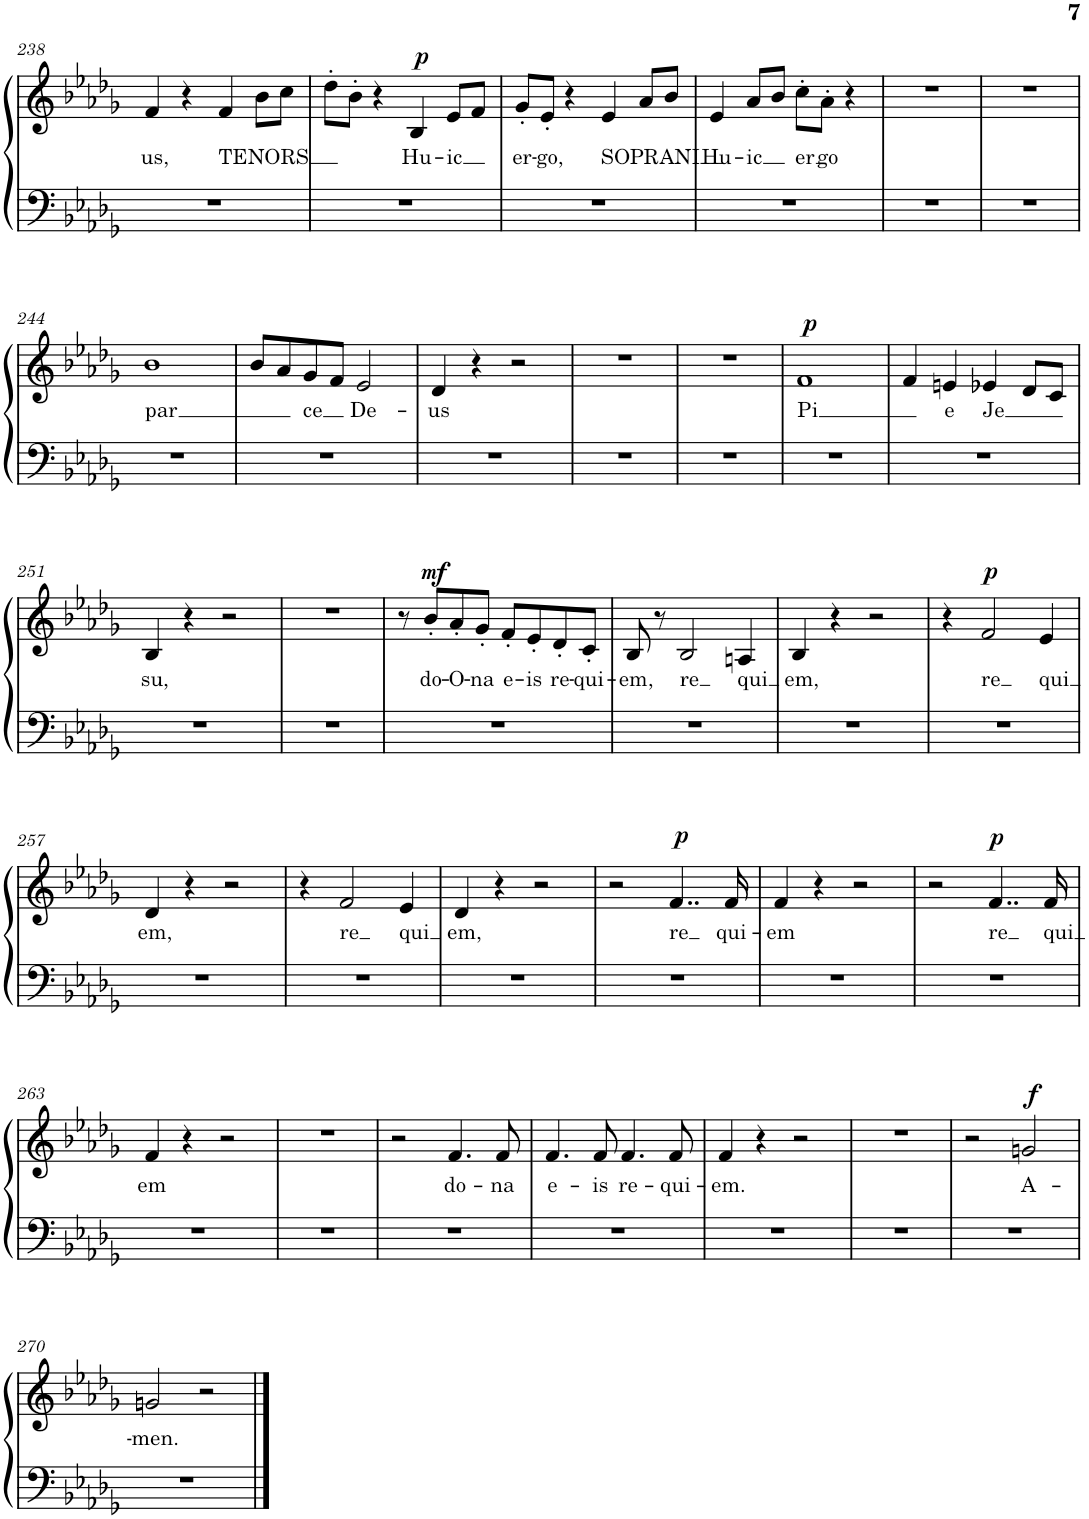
**kern	**kern	**text	**dynam
*part1	*part1	*part1	*part1
*staff2	*staff1	*staff1	*staff1/2
*I"Piano	*	*	*
*I'Pno.	*	*	*
!!LO:PB:g=z
*clefF4	*clefG2	*	*
*k[b-e-a-d-g-]	*k[b-e-a-d-g-]	*	*
*M4/4	*M4/4	*	*
*met(c)	*met(c)	*	*
=238	=238	=238	=238
!	!	!LO:LY:b	!
1r	4f/	us,	.
.	4r	.	.
!	!	!LO:LY:b	!
.	4f/	TENORS	.
.	8b-\L	.	.
.	8cc\J	.	.
=239	=239	=239	=239
1r	8dd-'\L	.	.
.	8b-'\J	.	.
.	4r	.	.
!	!	!LO:LY:b	!LO:DY:a
.	4B-/	Hu-	p
!	!	!LO:LY:b	!
.	8e-/L	-ic	.
.	8f/J	.	.
=240	=240	=240	=240
!	!	!LO:LY:b	!
1r	8g-'/L	er-	.
!	!	!LO:LY:b	!
.	8e-'/J	-go,	.
.	4r	.	.
!	!	!LO:LY:b	!
.	4e-/	SOPRANI	.
.	8a-/L	.	.
.	8b-/J	.	.
=241	=241	=241	=241
!	!	!LO:LY:b	!
1r	4e-/	Hu-	.
!	!	!LO:LY:b	!
.	8a-/L	-ic	.
.	8b-/J	.	.
!	!	!LO:LY:b	!
.	8cc'\L	er	.
!	!	!LO:LY:b	!
.	8a-'\J	go	.
.	4r	.	.
=242	=242	=242	=242
1r	1r	.	.
=243	=243	=243	=243
1r	1r	.	.
!!LO:LB:g=z
=244	=244	=244	=244
!	!	!LO:LY:b	!
1r	1b-	par	.
=245	=245	=245	=245
1r	8b-/L	.	.
.	8a-/	.	.
!	!	!LO:LY:b	!
.	8g-/	ce	.
.	8f/J	.	.
!	!	!LO:LY:b	!
.	2e-/	De-	.
=246	=246	=246	=246
!	!	!LO:LY:b	!
1r	4d-/	-us	.
.	4r	.	.
.	2r	.	.
=247	=247	=247	=247
1r	1r	.	.
=248	=248	=248	=248
1r	1r	.	.
=249	=249	=249	=249
!	!	!LO:LY:b	!LO:DY:a
1r	1f	Pi	p
=250	=250	=250	=250
1r	4f/	.	.
!	!	!LO:LY:b	!
.	4en/	e	.
!	!	!LO:LY:b	!
.	4e-X/	Je	.
.	8d-/L	.	.
.	8c/J	.	.
!!LO:LB:g=z
=251	=251	=251	=251
!	!	!LO:LY:b	!
1r	4B-/	su,	.
.	4r	.	.
.	2r	.	.
=252	=252	=252	=252
1r	1r	.	.
=253	=253	=253	=253
1r	8r	.	.
!	!	!LO:LY:b	!LO:DY:a
.	8b-'/L	do-	mf
!	!	!LO:LY:b	!
.	8a-'/	-O-	.
!	!	!LO:LY:b	!
.	8g-'/J	-na	.
!	!	!LO:LY:b	!
.	8f'/L	e-	.
!	!	!LO:LY:b	!
.	8e-'/	-is	.
!	!	!LO:LY:b	!
.	8d-'/	re-	.
!	!	!LO:LY:b	!
.	8c'/J	-qui-	.
=254	=254	=254	=254
!	!	!LO:LY:b	!
1r	8B-/	-em,	.
.	8r	.	.
!	!	!LO:LY:b	!
.	2B-/	re	.
!	!	!LO:LY:b	!
.	4An/	qui	.
=255	=255	=255	=255
!	!	!LO:LY:b	!
1r	4B-/	em,	.
.	4r	.	.
.	2r	.	.
=256	=256	=256	=256
1r	4r	.	.
!	!	!LO:LY:b	!LO:DY:a
.	2f/	re	p
!	!	!LO:LY:b	!
.	4e-/	qui	.
!!LO:LB:g=z
=257	=257	=257	=257
!	!	!LO:LY:b	!
1r	4d-/	em,	.
.	4r	.	.
.	2r	.	.
=258	=258	=258	=258
1r	4r	.	.
!	!	!LO:LY:b	!
.	2f/	re	.
!	!	!LO:LY:b	!
.	4e-/	qui	.
=259	=259	=259	=259
!	!	!LO:LY:b	!
1r	4d-/	em,	.
.	4r	.	.
.	2r	.	.
=260	=260	=260	=260
1r	2r	.	.
!	!	!LO:LY:b	!LO:DY:a
.	4..f/	re	p
!	!	!LO:LY:b	!
.	16f/	qui-	.
=261	=261	=261	=261
!	!	!LO:LY:b	!
1r	4f/	-em	.
.	4r	.	.
.	2r	.	.
=262	=262	=262	=262
1r	2r	.	.
!	!	!LO:LY:b	!LO:DY:a
.	4..f/	re	p
!	!	!LO:LY:b	!
.	16f/	qui	.
!!LO:LB:g=z
=263	=263	=263	=263
!	!	!LO:LY:b	!
1r	4f/	em	.
.	4r	.	.
.	2r	.	.
=264	=264	=264	=264
1r	1r	.	.
=265	=265	=265	=265
1r	2r	.	.
!	!	!LO:LY:b	!
.	4.f/	do-	.
!	!	!LO:LY:b	!
.	8f/	-na	.
=266	=266	=266	=266
!	!	!LO:LY:b	!
1r	4.f/	e-	.
!	!	!LO:LY:b	!
.	8f/	-is	.
!	!	!LO:LY:b	!
.	4.f/	re-	.
!	!	!LO:LY:b	!
.	8f/	-qui-	.
=267	=267	=267	=267
!	!	!LO:LY:b	!
1r	4f/	-em.	.
.	4r	.	.
.	2r	.	.
=268	=268	=268	=268
1r	1r	.	.
=269	=269	=269	=269
1r	2r	.	.
!	!	!LO:LY:b	!LO:DY:a
.	2gn/	A-	f
!!LO:LB:g=z
=270	=270	=270	=270
!	!	!LO:LY:b	!
1r	2gn/	-men.	.
.	2r	.	.
==	==	==	==
*-	*-	*-	*-
